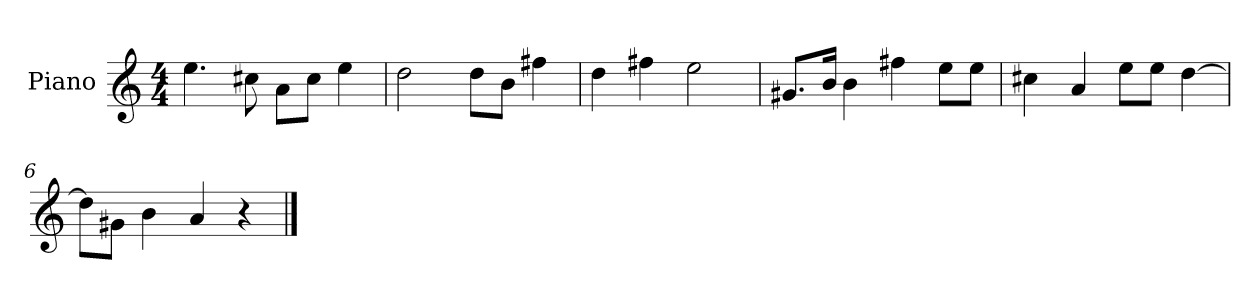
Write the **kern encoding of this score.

**kern
*part1
*staff1
*I"Piano
*I'P-no
*clefG2
*k[]
*M4/4
*MM90
=1
4.ee\
8cc#X\
8a\L
8cc#\J
4ee\
=2
2dd\
8dd\L
8b\J
4ff#X\
=3
4dd\
4ff#X\
2ee\
=4
8.g#X/L
16b/Jk
4b\
4ff#X\
8ee\L
8ee\J
=5
4cc#X\
4a/
8ee\L
8ee\J
[4dd\
=6
8dd\L]
8g#X\J
4b\
4a/
4r
==
*-
